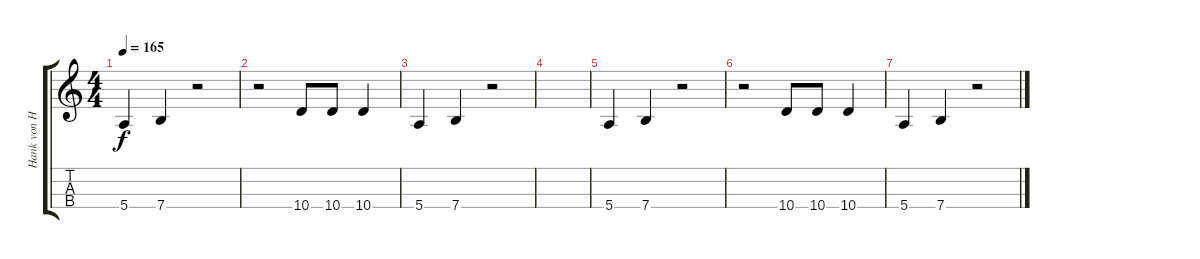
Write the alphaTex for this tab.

\track ("Hank von Helvete" "Hank von H") {instrument bagpipe}
\staff {score tabs}
\tuning (G3 D3 A3 E3) {hide}
\ts (4 4)
\tempo 165
\clef g2
\ks c
5.4.4{dy f instrument bagpipe} 7.4.4 r.2 |
r.2 10.4.8 10.4.8 10.4.4 |
5.4.4 7.4.4 r.2 |
|
5.4.4 7.4.4 r.2 |
r.2 10.4.8 10.4.8 10.4.4 |
5.4.4 7.4.4 r.2
